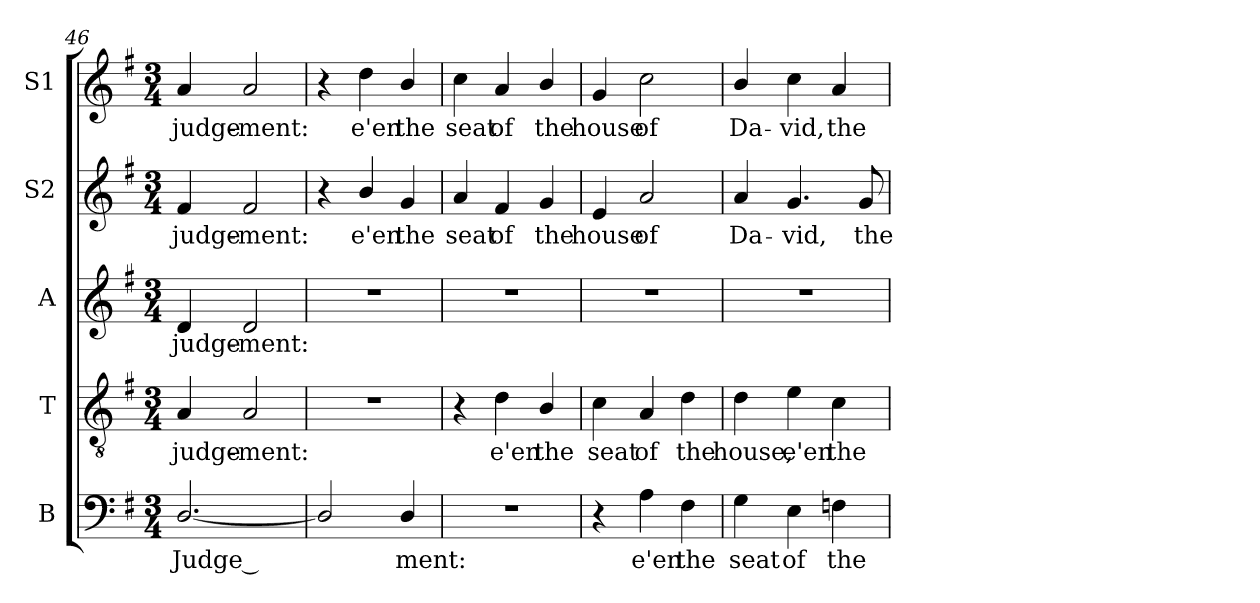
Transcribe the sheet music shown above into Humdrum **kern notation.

**kern	**text	**kern	**text	**kern	**text	**kern	**text	**kern	**text
*part5	*part5	*part4	*part4	*part3	*part3	*part2	*part2	*part1	*part1
*staff5	*staff5	*staff4	*staff4	*staff3	*staff3	*staff2	*staff2	*staff1	*staff1
*I"B	*	*I"T	*	*I"A	*	*I"S2	*	*I"S1	*
*I'B.	*	*I'T.	*	*I'A.	*	*I'S.	*	*I'S.	*
*clefF4	*	*clefGv2	*	*clefG2	*	*clefG2	*	*clefG2	*
*	*	*ITrd7c12	*	*	*	*	*	*	*
*k[f#]	*	*k[f#]	*	*k[f#]	*	*k[f#]	*	*k[f#]	*
*G:	*	*G:	*	*G:	*	*G:	*	*G:	*
*M3/4	*	*M3/4	*	*M3/4	*	*M3/4	*	*M3/4	*
=46	=46	=46	=46	=46	=46	=46	=46	=46	=46
!	!LO:LY:b:color=#000000	!	!	!	!	!	!	!	!
!	!	!	!LO:LY:b:color=#000000	!	!	!	!	!	!
!	!	!	!	!	!LO:LY:b:color=#000000	!	!	!	!
!	!	!	!	!	!	!	!LO:LY:b:color=#000000	!	!
!	!	!	!	!	!	!	!	!	!LO:LY:b:color=#000000
[2.Di/	Judge --	4AAi/	judge-	4di/	judge-	4f#i/	judge-	4ai/	judge-
!	!	!	!LO:LY:b:color=#000000	!	!	!	!	!	!
!	!	!	!	!	!LO:LY:b:color=#000000	!	!	!	!
!	!	!	!	!	!	!	!LO:LY:b:color=#000000	!	!
!	!	!	!	!	!	!	!	!	!LO:LY:b:color=#000000
.	.	2AAi/	-ment:	2di/	-ment:	2f#i/	-ment:	2ai/	-ment:
=47	=47	=47	=47	=47	=47	=47	=47	=47	=47
!	!	!LO:N:vis=1	!	!LO:N:vis=1	!	!	!	!	!
2Di/]	.	2.r	.	2.r	.	4r	.	4r	.
!	!	!	!	!	!	!	!LO:LY:b:color=#000000	!	!
!	!	!	!	!	!	!	!	!	!LO:LY:b:color=#000000
.	.	.	.	.	.	4bi/	e'en	4ddi\	e'en
!	!LO:LY:b:color=#000000	!	!	!	!	!	!	!	!
!	!	!	!	!	!	!	!LO:LY:b:color=#000000	!	!
!	!	!	!	!	!	!	!	!	!LO:LY:b:color=#000000
4Di/	-ment:	.	.	.	.	4gi/	the	4bi/	the
!!LO:LB:g=z
=48	=48	=48	=48	=48	=48	=48	=48	=48	=48
!LO:N:vis=1	!	!	!	!LO:N:vis=1	!	!	!	!	!
!	!	!	!	!	!	!	!LO:LY:b:color=#000000	!	!
!	!	!	!	!	!	!	!	!	!LO:LY:b:color=#000000
2.r	.	4r	.	2.r	.	4ai/	seat	4cci\	seat
!	!	!	!LO:LY:b:color=#000000	!	!	!	!	!	!
!	!	!	!	!	!	!	!LO:LY:b:color=#000000	!	!
!	!	!	!	!	!	!	!	!	!LO:LY:b:color=#000000
.	.	4Di\	e'en	.	.	4f#i/	of	4ai/	of
!	!	!	!LO:LY:b:color=#000000	!	!	!	!	!	!
!	!	!	!	!	!	!	!LO:LY:b:color=#000000	!	!
!	!	!	!	!	!	!	!	!	!LO:LY:b:color=#000000
.	.	4BBi/	the	.	.	4gi/	the	4bi/	the
=49	=49	=49	=49	=49	=49	=49	=49	=49	=49
!	!	!	!LO:LY:b:color=#000000	!LO:N:vis=1	!	!	!	!	!
!	!	!	!	!	!	!	!LO:LY:b:color=#000000	!	!
!	!	!	!	!	!	!	!	!	!LO:LY:b:color=#000000
4r	.	4Ci\	seat	2.r	.	4ei/	house	4gi/	house
!	!LO:LY:b:color=#000000	!	!	!	!	!	!	!	!
!	!	!	!LO:LY:b:color=#000000	!	!	!	!	!	!
!	!	!	!	!	!	!	!LO:LY:b:color=#000000	!	!
!	!	!	!	!	!	!	!	!	!LO:LY:b:color=#000000
4Ai\	e'en	4AAi/	of	.	.	2ai/	of	2cci\	of
!	!LO:LY:b:color=#000000	!	!	!	!	!	!	!	!
!	!	!	!LO:LY:b:color=#000000	!	!	!	!	!	!
4F#i\	the	4Di\	the	.	.	.	.	.	.
=50	=50	=50	=50	=50	=50	=50	=50	=50	=50
!	!LO:LY:b:color=#000000	!	!	!	!	!	!	!	!
!	!	!	!LO:LY:b:color=#000000	!LO:N:vis=1	!	!	!	!	!
!	!	!	!	!	!	!	!LO:LY:b:color=#000000	!	!
!	!	!	!	!	!	!	!	!	!LO:LY:b:color=#000000
4Gi\	seat	4Di\	house,	2.r	.	4ai/	Da-	4bi/	Da-
!	!LO:LY:b:color=#000000	!	!	!	!	!	!	!	!
!	!	!	!LO:LY:b:color=#000000	!	!	!	!	!	!
!	!	!	!	!	!	!	!LO:LY:b:color=#000000	!	!
!	!	!	!	!	!	!	!	!	!LO:LY:b:color=#000000
4Ei\	of	4Ei\	e'en	.	.	4.gi/	-vid,	4cci\	-vid,
!	!LO:LY:b:color=#000000	!	!	!	!	!	!	!	!
!	!	!	!LO:LY:b:color=#000000	!	!	!	!	!	!
!	!	!	!	!	!	!	!	!	!LO:LY:b:color=#000000
4Fni\	the	4Ci\	the	.	.	.	.	4ai/	the
!	!	!	!	!	!	!	!LO:LY:b:color=#000000	!	!
.	.	.	.	.	.	8gi/	the	.	.
=	=	=	=	=	=	=	=	=	=
*-	*-	*-	*-	*-	*-	*-	*-	*-	*-
